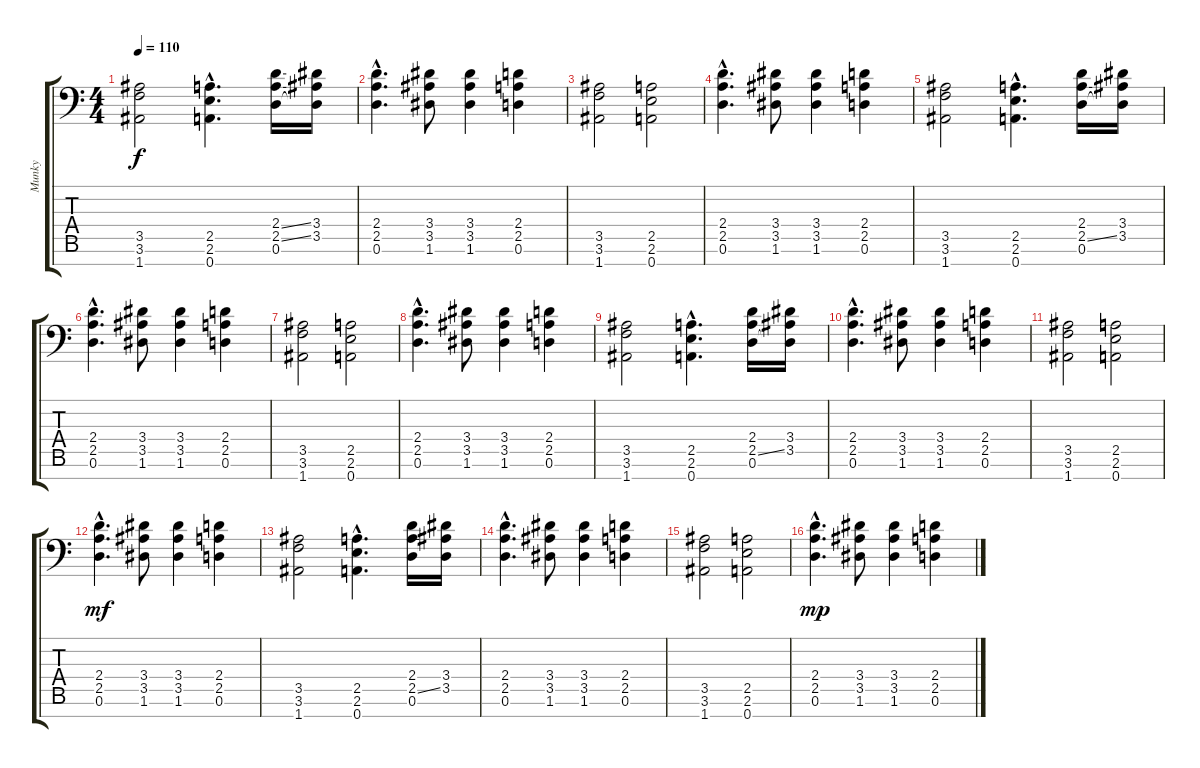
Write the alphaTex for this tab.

\track ("Munky" "Munky") {instrument distortionguitar}
\staff {score tabs}
\tuning (D4 A3 F3 C3 G2 D2 A1) {hide}
\ts (4 4)
\tempo 110
\clef f4
\ks c
(3.5 3.6 1.7).2{dy f} (2.5{hac} 2.6{hac} 0.7{hac}).4{d} (2.4{ss} 2.5{ss} 0.6).16 (3.4 3.5 0.6{t}).16 |
(2.4{hac} 2.5{hac} 0.6{hac}).4{d instrument distortionguitar} (3.4 3.5 1.6).8 (3.4 3.5 1.6).4 (2.4 2.5 0.6).4 |
(3.5 3.6 1.7).2 (2.5 2.6 0.7).2 |
(2.4{hac} 2.5{hac} 0.6{hac}).4{d instrument distortionguitar} (3.4 3.5 1.6).8 (3.4 3.5 1.6).4 (2.4 2.5 0.6).4 |
(3.5 3.6 1.7).2 (2.5{hac} 2.6{hac} 0.7{hac}).4{d} (2.4 2.5{ss} 0.6).16 (3.4 3.5 0.6{t}).16 |
(2.4{hac} 2.5{hac} 0.6{hac}).4{d instrument distortionguitar} (3.4 3.5 1.6).8 (3.4 3.5 1.6).4 (2.4 2.5 0.6).4 |
(3.5 3.6 1.7).2 (2.5 2.6 0.7).2 |
(2.4{hac} 2.5{hac} 0.6{hac}).4{d instrument distortionguitar} (3.4 3.5 1.6).8 (3.4 3.5 1.6).4 (2.4 2.5 0.6).4 |
(3.5 3.6 1.7).2 (2.5{hac} 2.6{hac} 0.7{hac}).4{d} (2.4 2.5{ss} 0.6).16 (3.4 3.5 0.6{t}).16 |
(2.4{hac} 2.5{hac} 0.6{hac}).4{d instrument distortionguitar} (3.4 3.5 1.6).8 (3.4 3.5 1.6).4 (2.4 2.5 0.6).4 |
(3.5 3.6 1.7).2 (2.5 2.6 0.7).2 |
(2.4{hac} 2.5{hac} 0.6{hac}).4{d dy mf instrument distortionguitar} (3.4 3.5 1.6).8 (3.4 3.5 1.6).4 (2.4 2.5 0.6).4 |
(3.5 3.6 1.7).2 (2.5{hac} 2.6{hac} 0.7{hac}).4{d} (2.4 2.5{ss} 0.6).16 (3.4 3.5 0.6{t}).16 |
(2.4{hac} 2.5{hac} 0.6{hac}).4{d instrument distortionguitar} (3.4 3.5 1.6).8 (3.4 3.5 1.6).4 (2.4 2.5 0.6).4 |
(3.5 3.6 1.7).2 (2.5 2.6 0.7).2 |
(2.4{hac} 2.5{hac} 0.6{hac}).4{d dy mp instrument distortionguitar} (3.4 3.5 1.6).8 (3.4 3.5 1.6).4 (2.4 2.5 0.6).4
